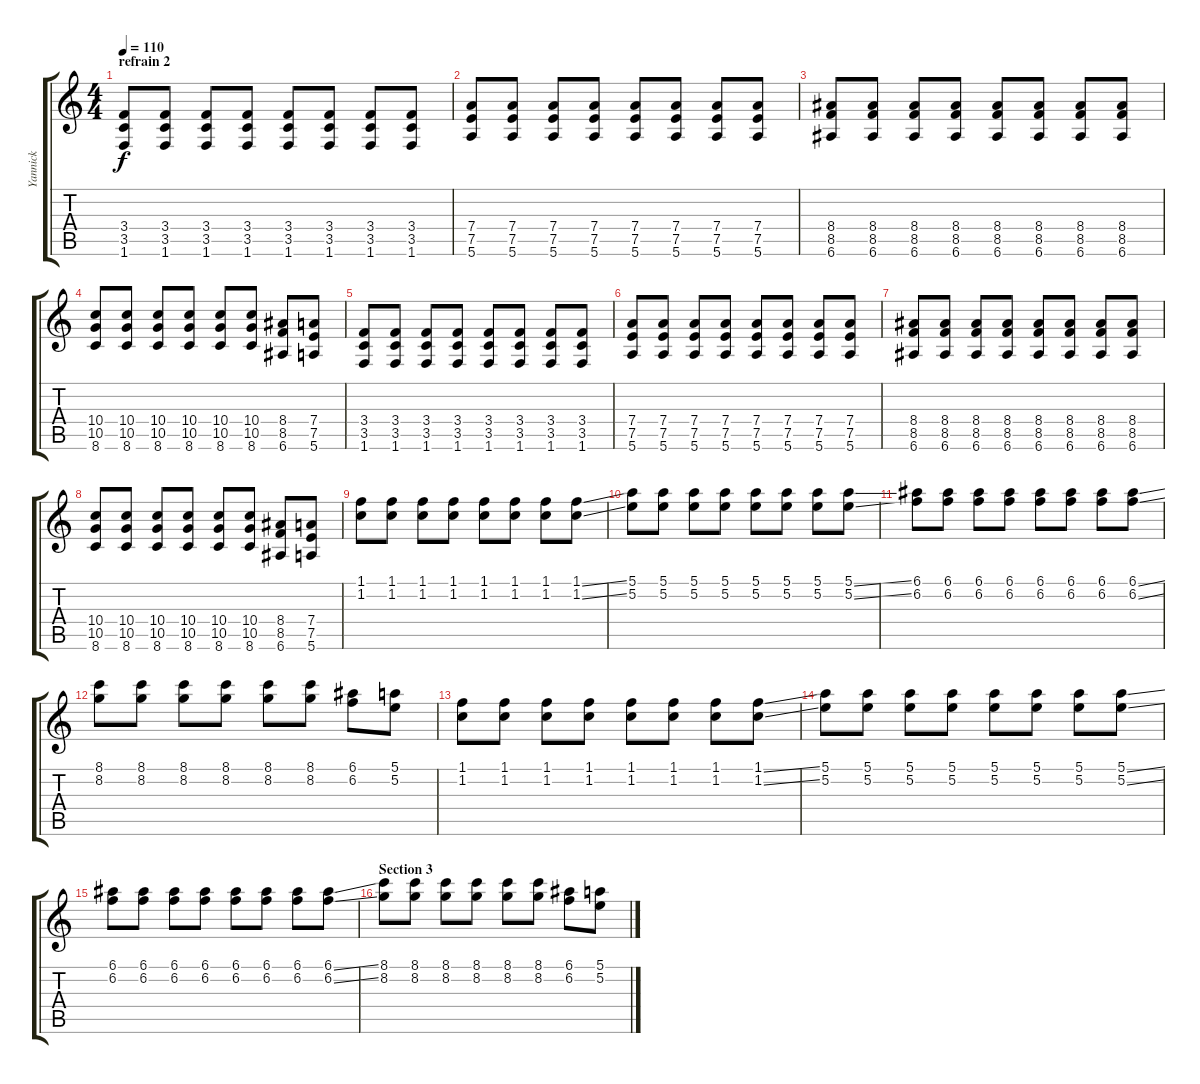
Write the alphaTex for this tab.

\track ("Yannick" "Yannick") {instrument overdrivenguitar}
\staff {score tabs}
\tuning (E4 B3 G3 D3 A2 E2) {hide}
\ts (4 4)
\section ("" "refrain 2")
\tempo 110
\clef g2
\ks c
(3.4 3.5 1.6).8{dy f} (3.4 3.5 1.6).8 (3.4 3.5 1.6).8 (3.4 3.5 1.6).8 (3.4 3.5 1.6).8 (3.4 3.5 1.6).8 (3.4 3.5 1.6).8 (3.4 3.5 1.6).8 |
(7.4 7.5 5.6).8 (7.4 7.5 5.6).8 (7.4 7.5 5.6).8 (7.4 7.5 5.6).8 (7.4 7.5 5.6).8 (7.4 7.5 5.6).8 (7.4 7.5 5.6).8 (7.4 7.5 5.6).8 |
(8.4 8.5 6.6).8 (8.4 8.5 6.6).8 (8.4 8.5 6.6).8 (8.4 8.5 6.6).8 (8.4 8.5 6.6).8 (8.4 8.5 6.6).8 (8.4 8.5 6.6).8 (8.4 8.5 6.6).8 |
(10.4 10.5 8.6).8 (10.4 10.5 8.6).8 (10.4 10.5 8.6).8 (10.4 10.5 8.6).8 (10.4 10.5 8.6).8 (10.4 10.5 8.6).8 (8.4 8.5 6.6).8 (7.4 7.5 5.6).8 |
(3.4 3.5 1.6).8 (3.4 3.5 1.6).8 (3.4 3.5 1.6).8 (3.4 3.5 1.6).8 (3.4 3.5 1.6).8 (3.4 3.5 1.6).8 (3.4 3.5 1.6).8 (3.4 3.5 1.6).8 |
(7.4 7.5 5.6).8 (7.4 7.5 5.6).8 (7.4 7.5 5.6).8 (7.4 7.5 5.6).8 (7.4 7.5 5.6).8 (7.4 7.5 5.6).8 (7.4 7.5 5.6).8 (7.4 7.5 5.6).8 |
(8.4 8.5 6.6).8 (8.4 8.5 6.6).8 (8.4 8.5 6.6).8 (8.4 8.5 6.6).8 (8.4 8.5 6.6).8 (8.4 8.5 6.6).8 (8.4 8.5 6.6).8 (8.4 8.5 6.6).8 |
(10.4 10.5 8.6).8 (10.4 10.5 8.6).8 (10.4 10.5 8.6).8 (10.4 10.5 8.6).8 (10.4 10.5 8.6).8 (10.4 10.5 8.6).8 (8.4 8.5 6.6).8 (7.4 7.5 5.6).8 |
(1.1 1.2).8 (1.1 1.2).8 (1.1 1.2).8 (1.1 1.2).8 (1.1 1.2).8 (1.1 1.2).8 (1.1 1.2).8 (1.1{ss} 1.2{ss}).8 |
(5.1 5.2).8 (5.1 5.2).8 (5.1 5.2).8 (5.1 5.2).8 (5.1 5.2).8 (5.1 5.2).8 (5.1 5.2).8 (5.1{ss} 5.2{ss}).8 |
(6.1 6.2).8 (6.1 6.2).8 (6.1 6.2).8 (6.1 6.2).8 (6.1 6.2).8 (6.1 6.2).8 (6.1 6.2).8 (6.1{ss} 6.2{ss}).8 |
(8.1 8.2).8 (8.1 8.2).8 (8.1 8.2).8 (8.1 8.2).8 (8.1 8.2).8 (8.1 8.2).8 (6.1 6.2).8 (5.1 5.2).8 |
(1.1 1.2).8 (1.1 1.2).8 (1.1 1.2).8 (1.1 1.2).8 (1.1 1.2).8 (1.1 1.2).8 (1.1 1.2).8 (1.1{ss} 1.2{ss}).8 |
(5.1 5.2).8 (5.1 5.2).8 (5.1 5.2).8 (5.1 5.2).8 (5.1 5.2).8 (5.1 5.2).8 (5.1 5.2).8 (5.1{ss} 5.2{ss}).8 |
(6.1 6.2).8 (6.1 6.2).8 (6.1 6.2).8 (6.1 6.2).8 (6.1 6.2).8 (6.1 6.2).8 (6.1 6.2).8 (6.1{ss} 6.2{ss}).8 |
\section ("" "Section 3")
(8.1 8.2).8 (8.1 8.2).8 (8.1 8.2).8 (8.1 8.2).8 (8.1 8.2).8 (8.1 8.2).8 (6.1 6.2).8 (5.1 5.2).8
